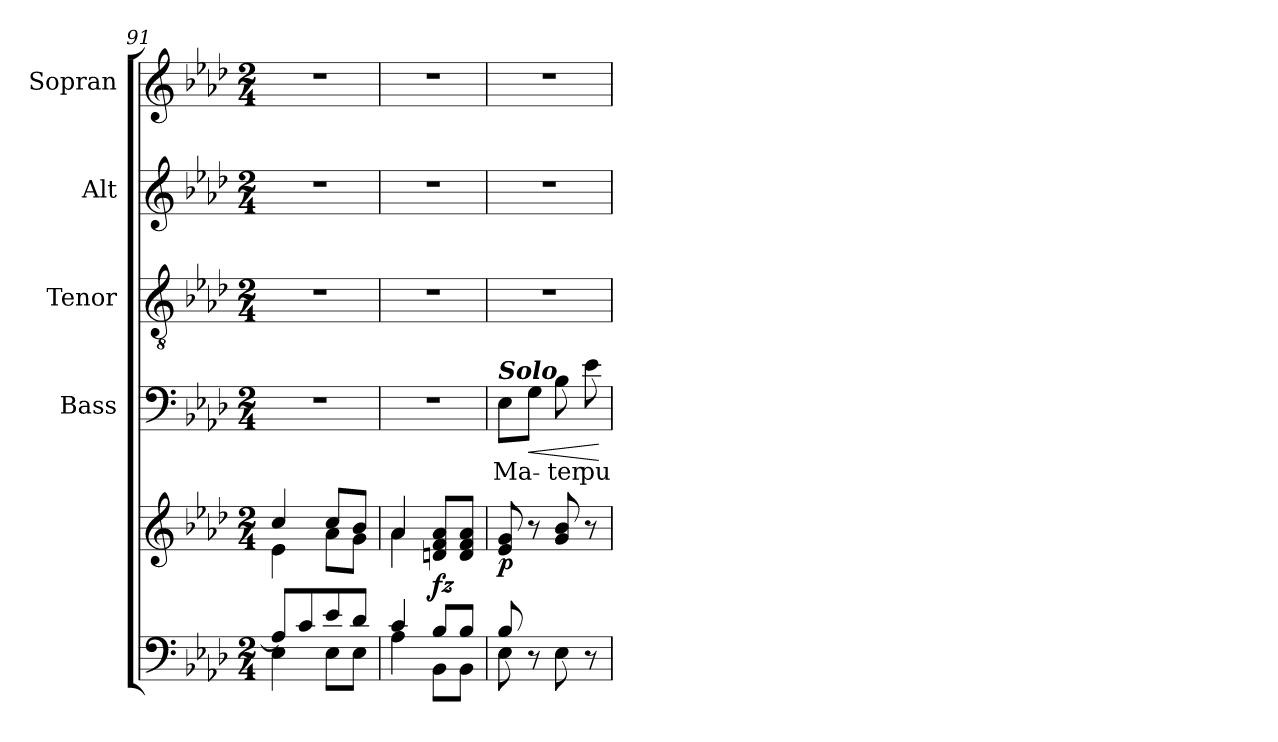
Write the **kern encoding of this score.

**kern	**kern	**dynam	**kern	**text	**dynam	**kern	**kern	**kern
*part5	*part5	*part5	*part4	*part4	*part4	*part3	*part2	*part1
*staff6	*staff5	*staff5/6	*staff4	*staff4	*staff4	*staff3	*staff2	*staff1
*	*	*	*I"Bass	*	*	*I"Tenor	*I"Alt	*I"Sopran
*	*	*	*I'B.	*	*	*I'T.	*I'A.	*I'S.
*clefF4	*clefG2	*	*clefF4	*	*	*clefGv2	*clefG2	*clefG2
*k[b-e-a-d-]	*k[b-e-a-d-]	*	*k[b-e-a-d-]	*	*	*k[b-e-a-d-]	*k[b-e-a-d-]	*k[b-e-a-d-]
*A-:	*A-:	*	*A-:	*	*	*A-:	*A-:	*A-:
*M2/4	*M2/4	*	*M2/4	*	*	*M2/4	*M2/4	*M2/4
=91	=91	=91	=91	=91	=91	=91	=91	=91
*^	*^	*	*	*	*	*	*	*
8A-/L]	4E-\	4cc/	4e-\	.	2r	.	.	2r	2r	2r
8c/	.	.	.	.	.	.	.	.	.	.
8e-/	8E-\L	8cc/L	8a-\L	.	.	.	.	.	.	.
8d-/J	8E-\J	8b-/J	8g\J	.	.	.	.	.	.	.
=92	=92	=92	=92	=92	=92	=92	=92	=92	=92	=92
4c/	4A-\	4a-/	4a-\	.	2r	.	.	2r	2r	2r
!	!	!	!	!LO:DY:b	!	!	!	!	!	!
8B-/L	8BB-\L	8dn/ 8f/ 8a-/L	4ryy	fz	.	.	.	.	.	.
8B-/J	8BB-\J	8d/ 8f/ 8a-/J	.	.	.	.	.	.	.	.
*	*	*v	*v	*	*	*	*	*	*	*
=93	=93	=93	=93	=93	=93	=93	=93	=93	=93
!	!	!	!	!LO:TX:a:Bi:t=Solo	!	!	!	!	!
!	!	!	!LO:DY:b	!	!LO:LY:b	!	!	!	!
8B-/	8E-\	8e-/ 8g/	p	8E-\L	Ma-	.	2r	2r	2r
!	!	!	!	!	!	!LO:HP:b	!	!	!
4.ryy	8r	8r	.	8G\J	.	<	.	.	.
!	!	!	!	!	!LO:LY:b	!	!	!	!
.	8E-\	8g/ 8b-/	.	8B-\	-ter	.	.	.	.
!	!	!	!	!	!LO:LY:b	!	!	!	!
.	8r	8r	.	8e-\	pu-	.	.	.	.
*v	*v	*	*	*	*	*	*	*	*
.	.	.	.	.	[	.	.	.
=	=	=	=	=	=	=	=	=
*-	*-	*-	*-	*-	*-	*-	*-	*-
